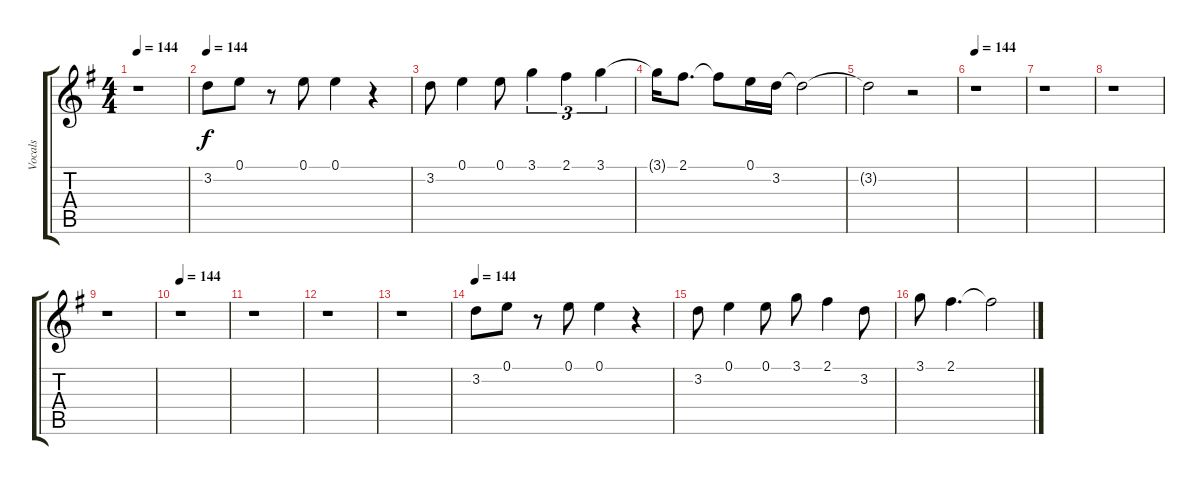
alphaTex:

\track ("Vocals" "Vocals") {instrument overdrivenguitar}
\staff {score tabs}
\tuning (E4 B3 G3 D3 A2 E2) {hide}
\ts (4 4)
\tempo 144
\clef g2
\ks eminor
r.1{dy f} |
\tempo 144
3.2.8 0.1.8 r.8 0.1.8 0.1.4 r.4 |
3.2.8 0.1.4 0.1.8 3.1.4{tu (3 2)} 2.1.4{tu (3 2)} 3.1.4{tu (3 2)} |
3.1{t}.16 2.1.8{d} 2.1{t}.8 0.1.16 3.2.16 3.2{t}.2 |
3.2{t}.2 r.2 |
\tempo 144
r.1 |
r.1 |
r.1 |
r.1 |
\tempo 144
r.1 |
r.1 |
r.1 |
r.1 |
\tempo 144
3.2.8 0.1.8 r.8 0.1.8 0.1.4 r.4 |
3.2.8 0.1.4 0.1.8 3.1.8 2.1.4 3.2.8 |
3.1.8 2.1.4{d} 2.1{t}.2
